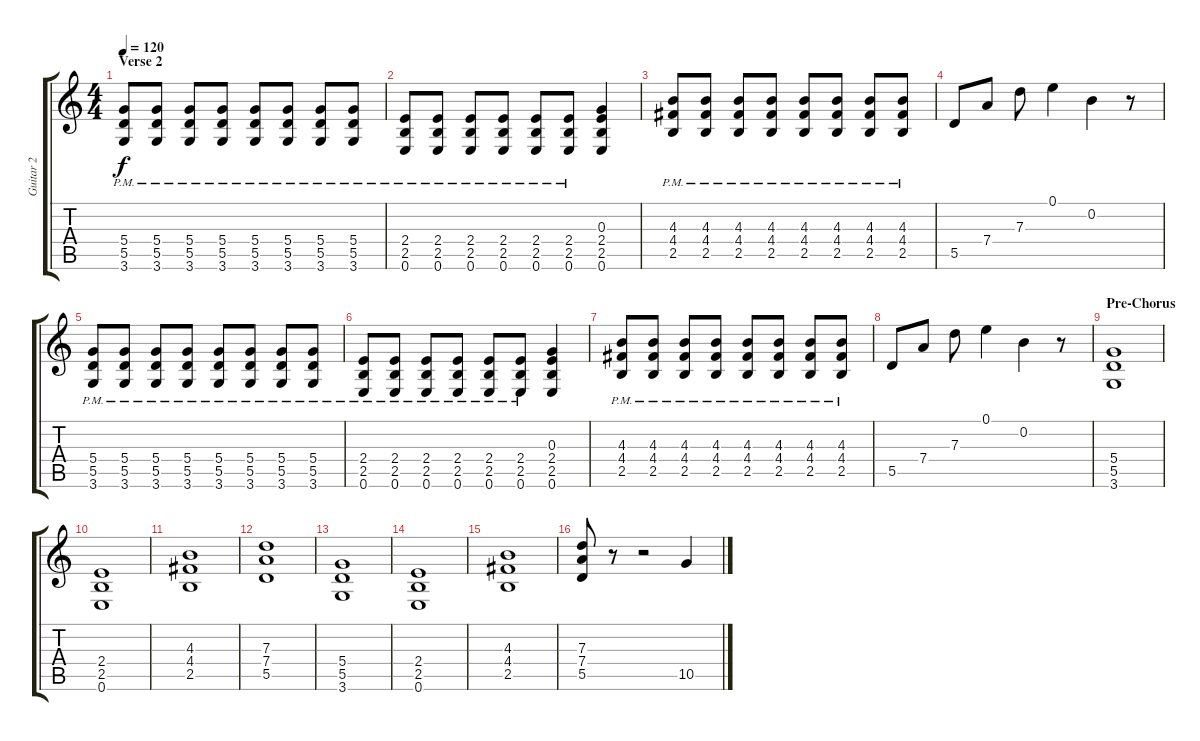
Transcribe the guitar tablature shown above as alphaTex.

\track ("Guitar 2" "Guitar 2") {instrument distortionguitar}
\staff {score tabs}
\tuning (E4 B3 G3 D3 A2 E2) {hide}
\ts (4 4)
\section ("" "Verse 2")
\tempo 120
\clef g2
\ks c
(5.4{pm} 5.5{pm} 3.6{pm}).8{dy f} (5.4{pm} 5.5{pm} 3.6{pm}).8 (5.4{pm} 5.5{pm} 3.6{pm}).8 (5.4{pm} 5.5{pm} 3.6{pm}).8 (5.4{pm} 5.5{pm} 3.6{pm}).8 (5.4{pm} 5.5{pm} 3.6{pm}).8 (5.4{pm} 5.5{pm} 3.6{pm}).8 (5.4{pm} 5.5{pm} 3.6{pm}).8 |
(2.4{pm} 2.5{pm} 0.6{pm}).8 (2.4{pm} 2.5{pm} 0.6{pm}).8 (2.4{pm} 2.5{pm} 0.6{pm}).8 (2.4{pm} 2.5{pm} 0.6{pm}).8 (2.4{pm} 2.5{pm} 0.6{pm}).8 (2.4{pm} 2.5{pm} 0.6{pm}).8 (0.3 2.4 2.5 0.6).4 |
(4.3{pm} 4.4{pm} 2.5{pm}).8 (4.3{pm} 4.4{pm} 2.5{pm}).8 (4.3{pm} 4.4{pm} 2.5{pm}).8 (4.3{pm} 4.4{pm} 2.5{pm}).8 (4.3{pm} 4.4{pm} 2.5{pm}).8 (4.3{pm} 4.4{pm} 2.5{pm}).8 (4.3{pm} 4.4{pm} 2.5{pm}).8 (4.3{pm} 4.4{pm} 2.5{pm}).8 |
5.5.8 7.4.8 7.3.8 0.1.4 0.2.4 r.8 |
(5.4{pm} 5.5{pm} 3.6{pm}).8 (5.4{pm} 5.5{pm} 3.6{pm}).8 (5.4{pm} 5.5{pm} 3.6{pm}).8 (5.4{pm} 5.5{pm} 3.6{pm}).8 (5.4{pm} 5.5{pm} 3.6{pm}).8 (5.4{pm} 5.5{pm} 3.6{pm}).8 (5.4{pm} 5.5{pm} 3.6{pm}).8 (5.4{pm} 5.5{pm} 3.6{pm}).8 |
(2.4{pm} 2.5{pm} 0.6{pm}).8 (2.4{pm} 2.5{pm} 0.6{pm}).8 (2.4{pm} 2.5{pm} 0.6{pm}).8 (2.4{pm} 2.5{pm} 0.6{pm}).8 (2.4{pm} 2.5{pm} 0.6{pm}).8 (2.4{pm} 2.5{pm} 0.6{pm}).8 (0.3 2.4 2.5 0.6).4 |
(4.3{pm} 4.4{pm} 2.5{pm}).8 (4.3{pm} 4.4{pm} 2.5{pm}).8 (4.3{pm} 4.4{pm} 2.5{pm}).8 (4.3{pm} 4.4{pm} 2.5{pm}).8 (4.3{pm} 4.4{pm} 2.5{pm}).8 (4.3{pm} 4.4{pm} 2.5{pm}).8 (4.3{pm} 4.4{pm} 2.5{pm}).8 (4.3{pm} 4.4{pm} 2.5{pm}).8 |
5.5.8 7.4.8 7.3.8 0.1.4 0.2.4 r.8 |
\section ("" "Pre-Chorus")
(5.4 5.5 3.6).1 |
(2.4 2.5 0.6).1 |
(4.3 4.4 2.5).1 |
(7.3 7.4 5.5).1 |
(5.4 5.5 3.6).1 |
(2.4 2.5 0.6).1 |
(4.3 4.4 2.5).1 |
(7.3 7.4 5.5).8 r.8 r.2 10.5{ss}.4
